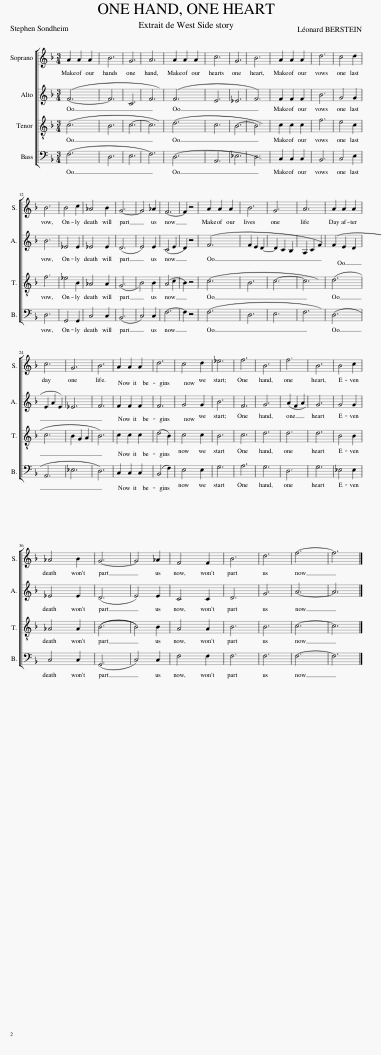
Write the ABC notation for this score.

X:1
%%score [ 1 2 3 4 ]
L:1/8
M:3/4
I:linebreak $
K:F
V:1 treble
V:2 treble
V:3 treble-8
V:4 bass
V:1
 A2 A2 A2 | B6 | G6 | A6 | A2 A2 A2 | %5
 c6 | G6 | B6 | A2 A2 A2 | d6 | %10
 c4 d2 |$ B6 | B4 c2 | _A4 B2 | G6- | %15
 G4 _A2 | F6- | F2 z4 | A2 A2 A2 | B6 | %20
 G6 | A6 | A2 A2 A2 |$ c6 | G6 | %25
 B6 | A2 A2 A2 | d6 | c4 d2 | _e6 | %30
 f6 | B6 | f6 | B6 | B4 c2 |$ %35
 _A4 B2 | G6- | G4 _A2 | F4 F2 | B6 | %40
 d6 | f6- | f6 |] %43
V:2
 (F6- | F6) | C6 | F6 | (F6 | %5
 E6 | _E6 | F6) | F2 F2 F2 | B6 | %10
 G4 G2 |$ B6 | _E4 E2 | _E4 E2 | (D6 | %15
 E4) E2 | (C4 E2 | D2) z4 | (F6 | F2 E2 D2- | %20
 D2 C2 B,2 | A,2 C2) F2 | (F2 E2 D2 |$ E2 A2 E2) | _E6 | %25
 F6 | F2 F2 F2 | F6 | G4 G2 | B6 | %30
 F6 | G6 | (A2 F2) A2 | G6 | G4 G2 |$ %35
 _E4 E2 | (D6 | E4) E2 | C4 C2 | D6 | %40
 G6 | A6- | A6 |] %43
V:3
 (c6 | B6) | c6- | c6 | (d6 | %5
 c6) | B6- | B6 | c2 c2 c2 | f6 | %10
 e4 c2 |$ f6 | _e4 B2 | _A4 A2 | (G6 | %15
 B4) B2 | (A4 c2) | B2 z4 | (c6 | B6) | %20
 c6- | c6 | (d6 |$ c6 | B2 G2 A2 | %25
 B6) | c2 c2 c2 | (d4 B2) | c4 c2 | B6 | %30
 c6 | d6 | d6 | d6 | B4 B2 |$ %35
 _A4 A2 | ((B6 | B4)) B2 | A4 A2 | B6 | %40
 B6 | c6- | c6 |] %43
V:4
 (F,6 | D,6 | E,6 | F,6) | (D,6 | %5
 A,,6) | _E,6 | D,6 | C,2 C,2 C,2 | B,,6 | %10
 C,4 E,2 |$ D,6 | G,,4 G,,2 | C,4 C,2 | (B,,6 | %15
 C,4) C,2 | F,6- | F,2 z4 | (F,6 | D,6) | %20
 E,6 | F,6 | (D,6 |$ A,,6 | _E,6 | %25
 D,6) | C,2 C,2 C,2 | (B,,4 F,2) | E,4 E,2 | G,6 | %30
 A,6 | G,6 | D,6 | G,6 | _E,4 E,2 |$ %35
 C,4 C,2 | (G,,6 | C,4) C,2 | F,4 F,2 | F,6 | %40
 F,6 | F,6- | F,6 |] %43
